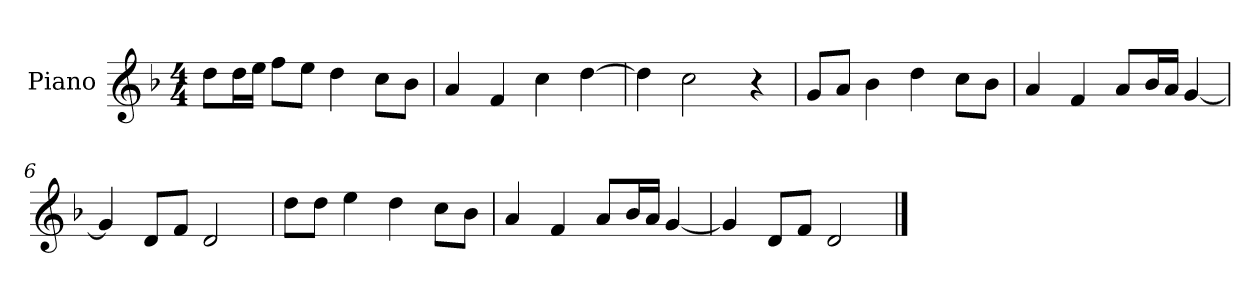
**kern
*part1
*staff1
*I"Piano
*I'P-no
*clefG2
*k[b-]
*M4/4
*MM90
=1
8dd\L
16dd\L
16ee\JJ
8ff\L
8ee\J
4dd\
8cc\L
8b-\J
=2
4a/
4f/
4cc\
[4dd\
=3
4dd\]
2cc\
4r
=4
8g/L
8a/J
4b-\
4dd\
8cc\L
8b-\J
=5
4a/
4f/
8a/L
16b-/L
16a/JJ
[4g/
=6
4g/]
8d/L
8f/J
2d/
=7
8dd\L
8dd\J
4ee\
4dd\
8cc\L
8b-\J
!!LO:LB:g=z
=8
4a/
4f/
8a/L
16b-/L
16a/JJ
[4g/
=9
4g/]
8d/L
8f/J
2d/
==
*-
